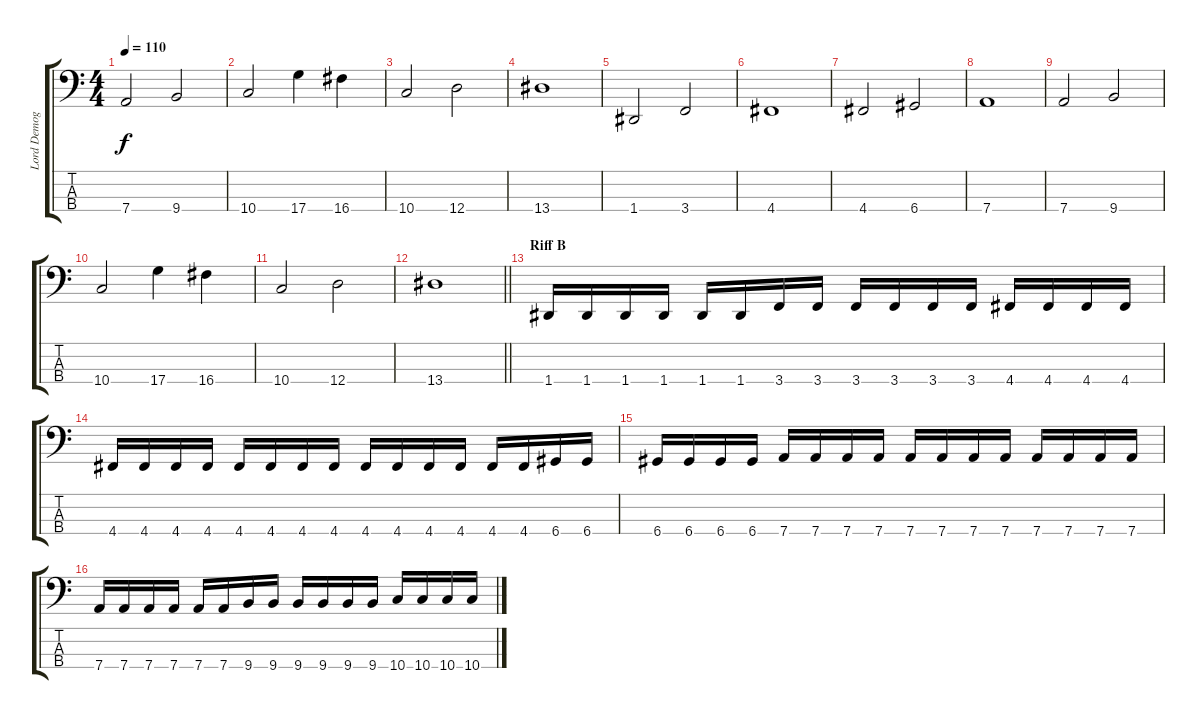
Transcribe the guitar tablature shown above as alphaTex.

\track ("Lord Demogorgon" "Lord Demog") {instrument electricbasspick}
\staff {score tabs}
\tuning (F2 C2 G1 D1) {hide}
\ts (4 4)
\tempo 110
\clef f4
\ks c
7.4.2{dy f} 9.4.2 |
10.4.2 17.4.4 16.4.4 |
10.4.2 12.4.2 |
13.4.1 |
1.4.2 3.4.2 |
4.4.1 |
4.4.2 6.4.2 |
7.4.1 |
7.4.2 9.4.2 |
10.4.2 17.4.4 16.4.4 |
10.4.2 12.4.2 |
\barLineRight lightlight
13.4.1 |
\section ("" "Riff B")
1.4.16 1.4.16 1.4.16 1.4.16 1.4.16 1.4.16 3.4.16 3.4.16 3.4.16 3.4.16 3.4.16 3.4.16 4.4.16 4.4.16 4.4.16 4.4.16 |
4.4.16 4.4.16 4.4.16 4.4.16 4.4.16 4.4.16 4.4.16 4.4.16 4.4.16 4.4.16 4.4.16 4.4.16 4.4.16 4.4.16 6.4.16 6.4.16 |
6.4.16 6.4.16 6.4.16 6.4.16 7.4.16 7.4.16 7.4.16 7.4.16 7.4.16 7.4.16 7.4.16 7.4.16 7.4.16 7.4.16 7.4.16 7.4.16 |
7.4.16 7.4.16 7.4.16 7.4.16 7.4.16 7.4.16 9.4.16 9.4.16 9.4.16 9.4.16 9.4.16 9.4.16 10.4.16 10.4.16 10.4.16 10.4.16
